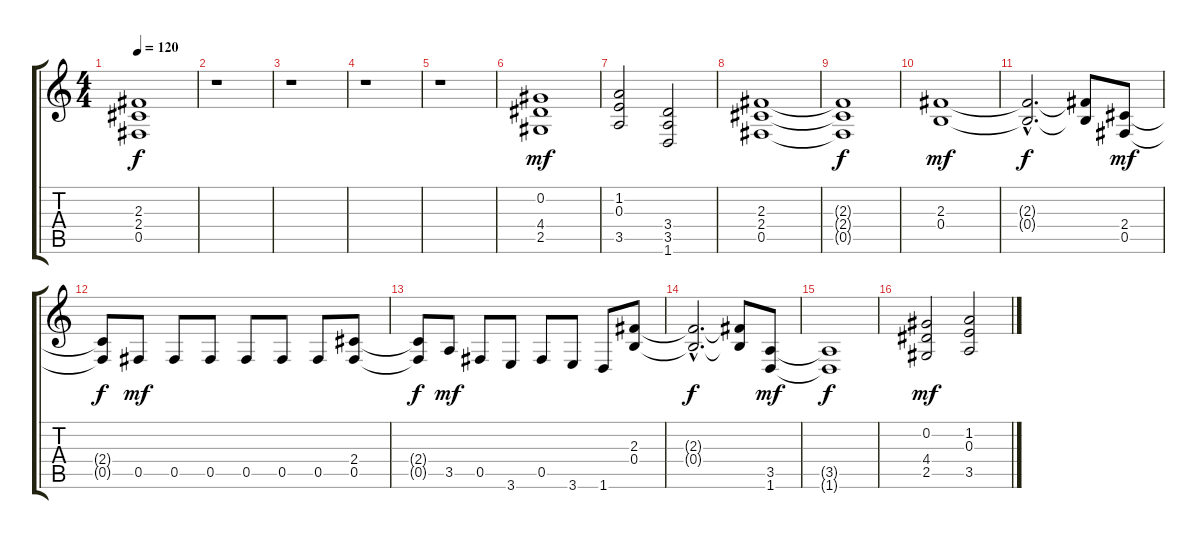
\track "" {instrument distortionguitar}
\staff {score tabs}
\tuning (Db4 Ab3 E3 B2 Gb2 Db2) {hide}
\ts (4 4)
\tempo 120
\clef g2
\ks c
(2.3{t} 2.4{t} 0.5{t}).1{dy f} |
r.1 |
r.1 |
r.1 |
r.1 |
(0.2 4.4 2.5).1{dy mf} |
(1.2 0.3 3.5).2 (3.4 3.5 1.6).2 |
(2.3 2.4 0.5).1 |
(2.3{t} 2.4{t} 0.5{t}).1{dy f} |
(2.3 0.4).1{dy mf} |
(2.3{hac t} 0.4{hac t}).2{d dy f} (2.3{t} 0.4{t}).8 (2.4 0.5).8{dy mf} |
(2.4{t} 0.5{t}).8{dy f} 0.5.8{dy mf} 0.5.8 0.5.8 0.5.8 0.5.8 0.5.8 (2.4 0.5).8 |
(2.4{t} 0.5{t}).8{dy f} 3.5.8{dy mf} 0.5.8 3.6.8 0.5.8 3.6.8 1.6.8 (2.3 0.4).8 |
(2.3{hac t} 0.4{hac t}).2{d dy f} (2.3{t} 0.4{t}).8 (3.5 1.6).8{dy mf} |
(3.5{t} 1.6{t}).1{dy f} |
(0.2 4.4 2.5).2{dy mf} (1.2 0.3 3.5).2
